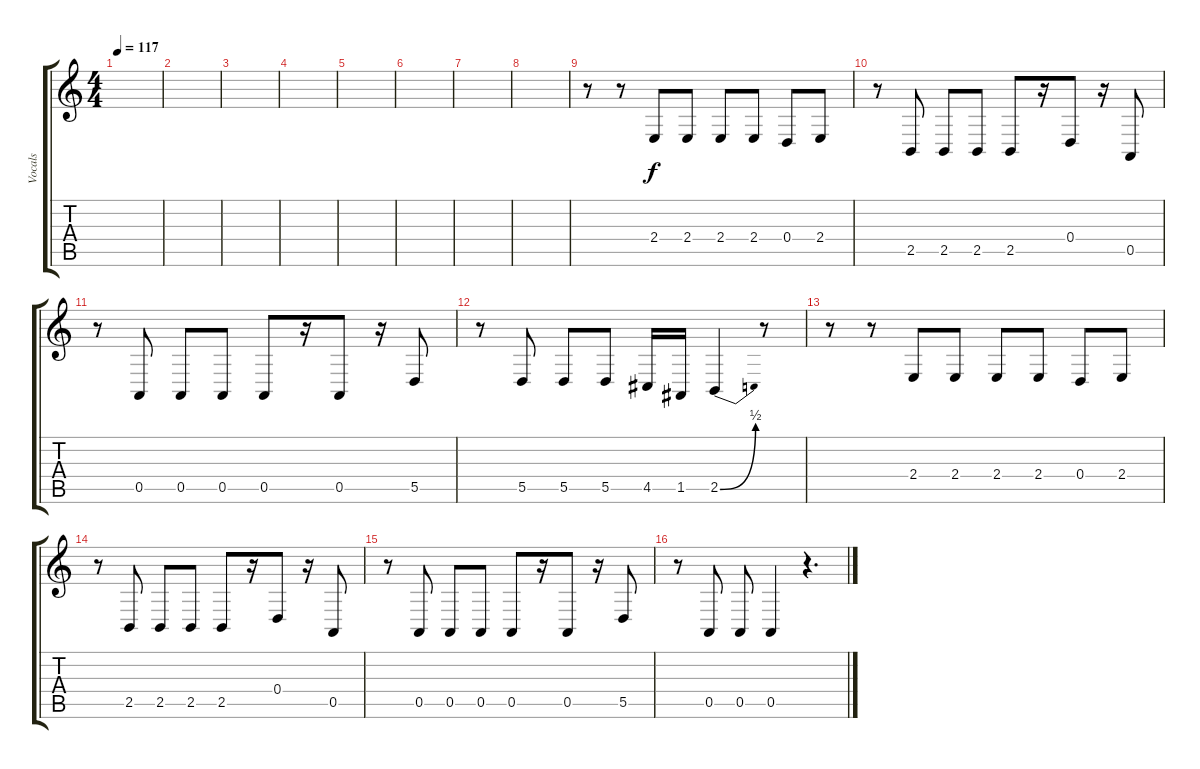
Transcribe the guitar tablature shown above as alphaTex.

\track ("Vocals" "Vocals") {instrument tenorsax}
\staff {score tabs}
\tuning (E4 B3 G3 D3 A2 E2) {hide}
\ts (4 4)
\tempo 117
\clef g2
\ks c
|
|
|
|
|
|
|
|
r.8 r.8 2.4.8 2.4.8 2.4.8 2.4.8 0.4.8 2.4.8 |
r.8 2.5.8 2.5.8 2.5.8 2.5.8 r.16 0.4.8 r.16 0.5.8 |
r.8 0.5.8 0.5.8 0.5.8 0.5.8 r.16 0.5.8 r.16 5.5.8 |
r.8 5.5.8 5.5.8 5.5.8 4.5.16 1.5.16 2.5{be (bend 0 0 60 2)}.4 r.8 |
r.8 r.8 2.4.8 2.4.8 2.4.8 2.4.8 0.4.8 2.4.8 |
r.8 2.5.8 2.5.8 2.5.8 2.5.8 r.16 0.4.8 r.16 0.5.8 |
r.8 0.5.8 0.5.8 0.5.8 0.5.8 r.16 0.5.8 r.16 5.5.8 |
r.8 0.5.8 0.5.8 0.5.4 r.4{d}
